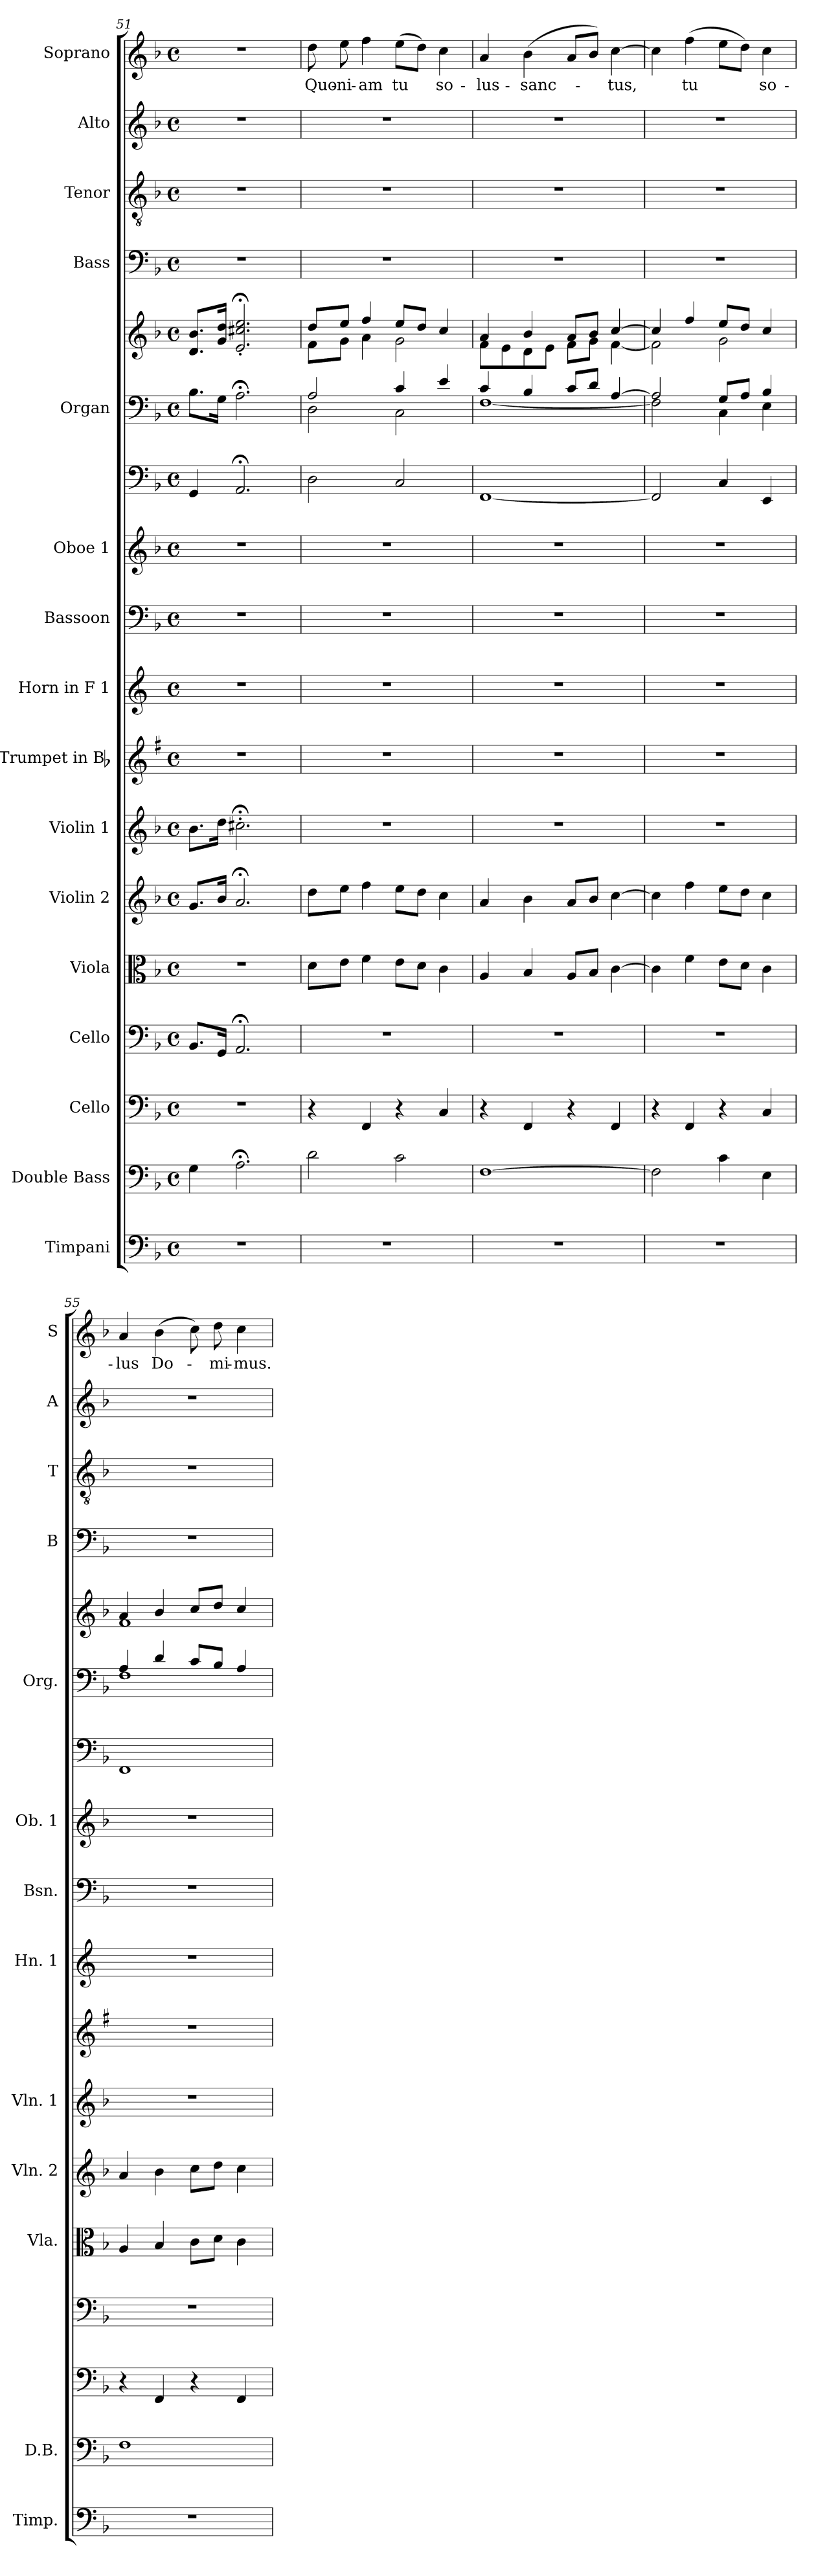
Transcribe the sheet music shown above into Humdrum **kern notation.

**kern	**kern	**kern	**kern	**kern	**kern	**kern	**kern	**kern	**kern	**kern	**kern	**kern	**kern	**kern	**kern	**kern	**kern	**text
*part17	*part16	*part15	*part14	*part13	*part12	*part11	*part10	*part9	*part8	*part7	*part6	*part5	*part5	*part4	*part3	*part2	*part1	*part1
*staff18	*staff17	*staff16	*staff15	*staff14	*staff13	*staff12	*staff11	*staff10	*staff9	*staff8	*staff7	*staff6	*staff5	*staff4	*staff3	*staff2	*staff1	*staff1
*I"Timpani	*I"Double Bass	*I"Cello	*I"Cello	*I"Viola	*I"Violin 2	*I"Violin 1	*I"Trumpet in Bb	*I"Horn in F 1	*I"Bassoon	*I"Oboe 1	*	*I"Organ	*	*I"Bass	*I"Tenor	*I"Alto	*I"Soprano	*
*I'Timp.	*I'D.B.	*	*	*I'Vla.	*I'Vln. 2	*I'Vln. 1	*	*I'Hn. 1	*I'Bsn.	*I'Ob. 1	*	*I'Org.	*	*I'B	*I'T	*I'A	*I'S	*
*clefF4	*clefF4	*clefF4	*clefF4	*clefC3	*clefG2	*clefG2	*clefG2	*clefG2	*clefF4	*clefG2	*clefF4	*clefF4	*clefG2	*clefF4	*clefGv2	*clefG2	*clefG2	*
*	*ITrd7c12	*	*	*	*	*	*ITrd1c2	*ITrd4c7	*	*	*	*	*	*	*	*	*	*
*k[b-]	*k[b-]	*k[b-]	*k[b-]	*k[b-]	*k[b-]	*k[b-]	*k[b-]	*k[b-]	*k[b-]	*k[b-]	*k[b-]	*k[b-]	*k[b-]	*k[b-]	*k[b-]	*k[b-]	*k[b-]	*
*F:	*F:	*F:	*F:	*F:	*F:	*F:	*F:	*F:	*F:	*F:	*F:	*F:	*F:	*F:	*F:	*F:	*F:	*
*M4/4	*M4/4	*M4/4	*M4/4	*M4/4	*M4/4	*M4/4	*M4/4	*M4/4	*M4/4	*M4/4	*M4/4	*M4/4	*M4/4	*M4/4	*M4/4	*M4/4	*M4/4	*
*met(c)	*met(c)	*met(c)	*met(c)	*met(c)	*met(c)	*met(c)	*met(c)	*met(c)	*met(c)	*met(c)	*met(c)	*met(c)	*met(c)	*met(c)	*met(c)	*met(c)	*met(c)	*
=51	=51	=51	=51	=51	=51	=51	=51	=51	=51	=51	=51	=51	=51	=51	=51	=51	=51	=51
1r	4GG\	1r	8.BB-/L	1r	8.g/L	8.b-\L	1r	1r	1r	1r	4GG/	8.B-\L	8.d/ 8.b-/L	1r	1r	1r	1r	.
.	.	.	16GG/Jk	.	16b-/Jk	16dd\Jk	.	.	.	.	.	16G\Jk	16g/ 16dd/Jk	.	.	.	.	.
.	2.AA;<\	.	2.AA;</	.	2.a;</	2.cc#X;<'>\	.	.	.	.	2.AA;</	2.A;<\	2.e/;<'< 2.cc#X/;<'< 2.ee/;<'<	.	.	.	.	.
=52	=52	=52	=52	=52	=52	=52	=52	=52	=52	=52	=52	=52	=52	=52	=52	=52	=52	=52
*	*	*	*	*	*	*	*	*	*	*	*	*	*	*	*	*	*MM116	*
*	*	*	*	*	*	*	*	*	*	*	*	*^	*^	*	*	*	*	*
!	!	!	!	!	!	!	!	!	!	!	!	!	!	!	!	!	!	!	!	!LO:LY:b
1r	2D\	4r	1r	8d\L	8dd\L	1r	1r	1r	1r	1r	2D\	2A/	2D\	8dd/L	8f\L	1r	1r	1r	8dd\	-Quo-
!	!	!	!	!	!	!	!	!	!	!	!	!	!	!	!	!	!	!	!	!LO:LY:b
.	.	.	.	8e\J	8ee\J	.	.	.	.	.	.	.	.	8ee/J	8g\J	.	.	.	8ee\	-ni-
!	!	!	!	!	!	!	!	!	!	!	!	!	!	!	!	!	!	!	!	!LO:LY:b
.	.	4FF/	.	4f\	4ff\	.	.	.	.	.	.	.	.	4ff/	4a\	.	.	.	4ff\	-am
!	!	!	!	!	!	!	!	!	!	!	!	!	!	!	!	!	!	!	!	!LO:LY:b
.	2C\	4r	.	8e\L	8ee\L	.	.	.	.	.	2C/	4c/	2C\	8ee/L	2g\	.	.	.	(>8ee\L	tu
.	.	.	.	8d\J	8dd\J	.	.	.	.	.	.	.	.	8dd/J	.	.	.	.	8dd\J)	.
!	!	!	!	!	!	!	!	!	!	!	!	!	!	!	!	!	!	!	!	!LO:LY:b
.	.	4C/	.	4c\	4cc\	.	.	.	.	.	.	4e/	.	4cc/	.	.	.	.	4cc\	so-
!!LO:PB:g=z
=53	=53	=53	=53	=53	=53	=53	=53	=53	=53	=53	=53	=53	=53	=53	=53	=53	=53	=53	=53	=53
!	!	!	!	!	!	!	!	!	!	!	!	!	!	!	!	!	!	!	!	!LO:LY:b
1r	[1FF	4r	1r	4A/	4a/	1r	1r	1r	1r	1r	[1FF	4c/	[<1F	4a/	8f\L	1r	1r	1r	4a/	-lus-
.	.	.	.	.	.	.	.	.	.	.	.	.	.	.	8e\	.	.	.	.	.
!	!	!	!	!	!	!	!	!	!	!	!	!	!	!	!	!	!	!	!	!LO:LY:b
.	.	4FF/	.	4B-/	4b-\	.	.	.	.	.	.	4B-/	.	4b-/	8d\	.	.	.	(>4b-\	-sanc-
.	.	.	.	.	.	.	.	.	.	.	.	.	.	.	8e\J	.	.	.	.	.
.	.	4r	.	8A/L	8a/L	.	.	.	.	.	.	8c/L	.	8a/L	8f\L	.	.	.	8a/L	.
.	.	.	.	8B-/J	8b-/J	.	.	.	.	.	.	8d/J	.	8b-/J	8g\J	.	.	.	8b-/J)	.
!	!	!	!	!	!	!	!	!	!	!	!	!	!	!	!	!	!	!	!	!LO:LY:b
.	.	4FF/	.	[4c\	[4cc\	.	.	.	.	.	.	[>4A/	.	[>4cc/	[<4f\	.	.	.	[4cc\	-tus,
=54	=54	=54	=54	=54	=54	=54	=54	=54	=54	=54	=54	=54	=54	=54	=54	=54	=54	=54	=54	=54
1r	2FF\]	4r	1r	4c\]	4cc\]	1r	1r	1r	1r	1r	2FF/]	2A/]	2F\]	4cc/]	2f\]	1r	1r	1r	4cc\]	.
!	!	!	!	!	!	!	!	!	!	!	!	!	!	!	!	!	!	!	!	!LO:LY:b
.	.	4FF/	.	4f\	4ff\	.	.	.	.	.	.	.	.	4ff/	.	.	.	.	(>4ff\	tu
.	4C\	4r	.	8e\L	8ee\L	.	.	.	.	.	4C/	8G/L	4C\	8ee/L	2g\	.	.	.	8ee\L	.
.	.	.	.	8d\J	8dd\J	.	.	.	.	.	.	8A/J	.	8dd/J	.	.	.	.	8dd\J)	.
!	!	!	!	!	!	!	!	!	!	!	!	!	!	!	!	!	!	!	!	!LO:LY:b
.	4EE\	4C/	.	4c\	4cc\	.	.	.	.	.	4EE/	4B-/	4E\	4cc/	.	.	.	.	4cc\	so-
=55	=55	=55	=55	=55	=55	=55	=55	=55	=55	=55	=55	=55	=55	=55	=55	=55	=55	=55	=55	=55
!	!	!	!	!	!	!	!	!	!	!	!	!	!	!	!	!	!	!	!	!LO:LY:b
1r	1FF	4r	1r	4A/	4a/	1r	1r	1r	1r	1r	1FF	4A/	1F	4a/	1f	1r	1r	1r	4a/	-lus
!	!	!	!	!	!	!	!	!	!	!	!	!	!	!	!	!	!	!	!	!LO:LY:b
.	.	4FF/	.	4B-/	4b-\	.	.	.	.	.	.	4d/	.	4b-/	.	.	.	.	(>4b-\	Do-
.	.	4r	.	8c\L	8cc\L	.	.	.	.	.	.	8c/L	.	8cc/L	.	.	.	.	8cc\)	.
!	!	!	!	!	!	!	!	!	!	!	!	!	!	!	!	!	!	!	!	!LO:LY:b
.	.	.	.	8d\J	8dd\J	.	.	.	.	.	.	8B-/J	.	8dd/J	.	.	.	.	8dd\	-mi-
!	!	!	!	!	!	!	!	!	!	!	!	!	!	!	!	!	!	!	!	!LO:LY:b
.	.	4FF/	.	4c\	4cc\	.	.	.	.	.	.	4A/	.	4cc/	.	.	.	.	4cc\	-mus.
*	*	*	*	*	*	*	*	*	*	*	*	*v	*v	*	*	*	*	*	*	*
*	*	*	*	*	*	*	*	*	*	*	*	*	*v	*v	*	*	*	*	*
=	=	=	=	=	=	=	=	=	=	=	=	=	=	=	=	=	=	=
*-	*-	*-	*-	*-	*-	*-	*-	*-	*-	*-	*-	*-	*-	*-	*-	*-	*-	*-
